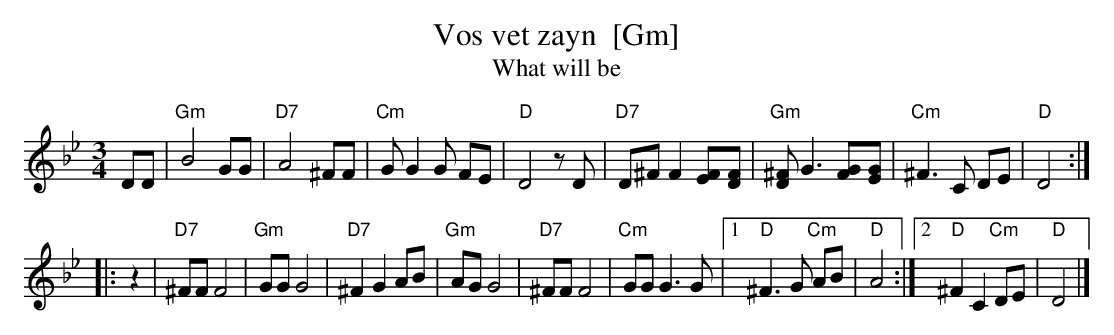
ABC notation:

X:1
T: Vos vet zayn  [Gm]
T: What will be
M: 3/4
L: 1/8
K: Gm
DD |\
"Gm"B4 GG | "D7"A4 ^FF | "Cm"GG2G FE | "D"D4 zD |\
"D7"D^F F2 [FE][FD] | "Gm"[^FD]G3 [GF][GE] | "Cm"^F3 C DE | "D"D4 :|
|: z2 |\
"D7"^FF F4 | "Gm"GG G4 | "D7"^F2 G2 AB | "Gm"AG G4 |\
"D7"^FF F4 | "Cm"GG G3 G |1 "D"^F3 G "Cm"AB | "D"A4 :|2 "D"^F2 C2 "Cm"DE | "D"D4 |]
